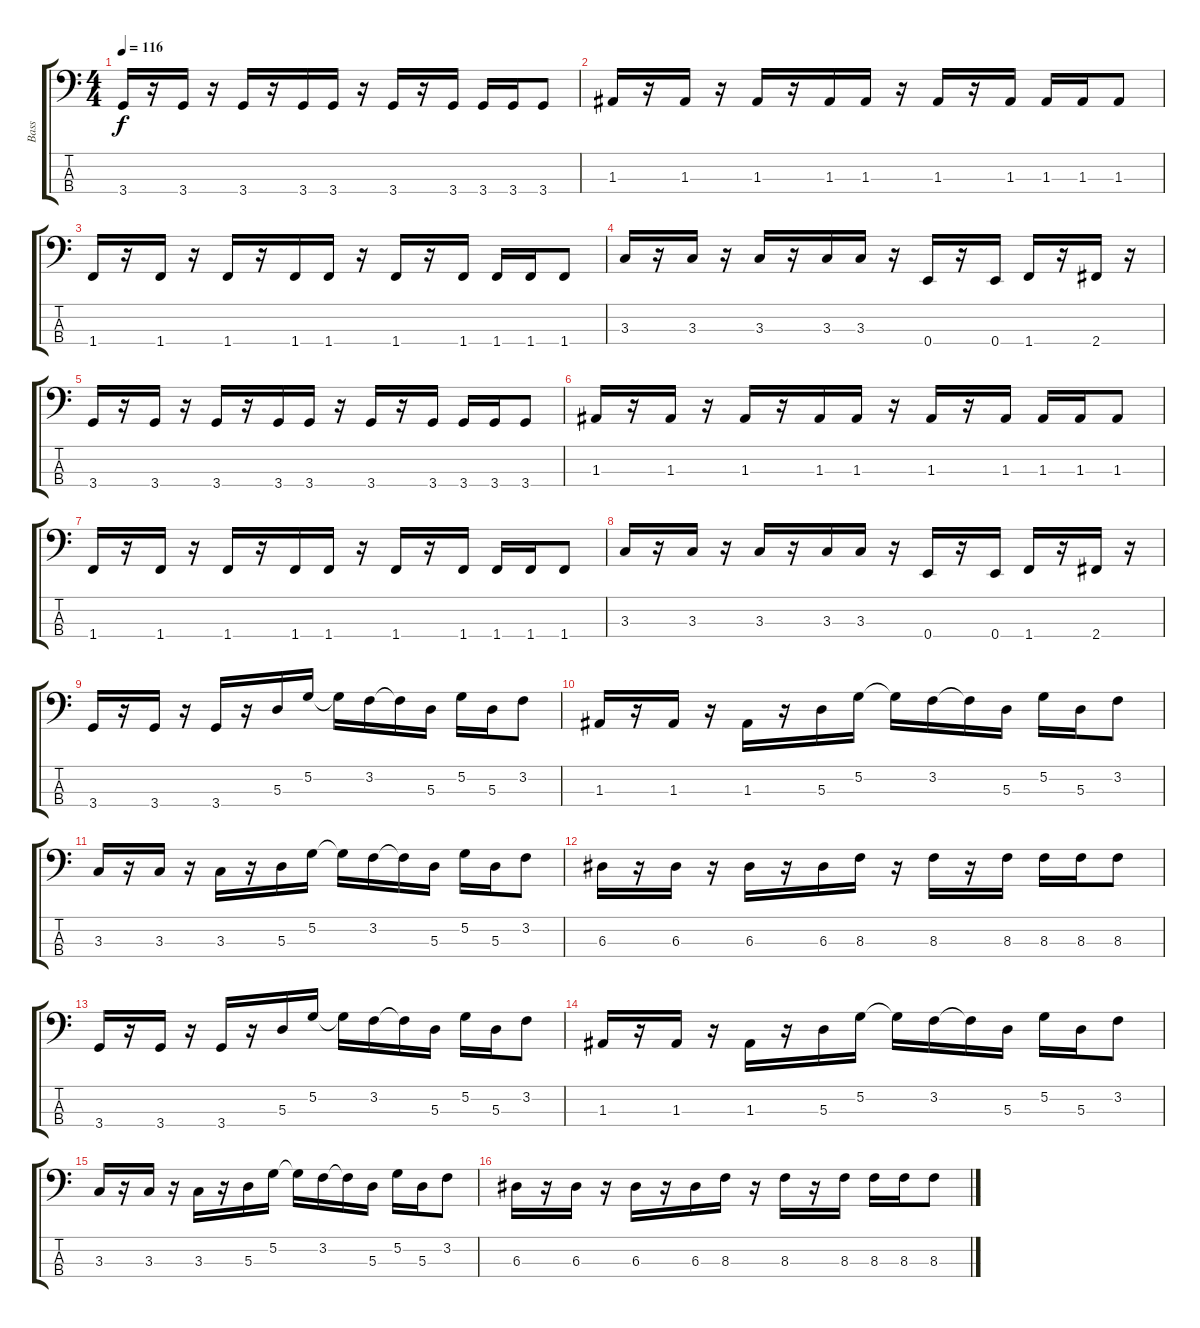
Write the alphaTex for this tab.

\track ("Bass" "Bass") {instrument electricbassfinger}
\staff {score tabs}
\tuning (G2 D2 A1 E1) {hide}
\ts (4 4)
\tempo 116
\clef f4
\ks c
3.4.16{dy f} r.16 3.4.16 r.16 3.4.16 r.16 3.4.16 3.4.16 r.16 3.4.16 r.16 3.4.16 3.4.16 3.4.16 3.4.8 |
1.3.16 r.16 1.3.16 r.16 1.3.16 r.16 1.3.16 1.3.16 r.16 1.3.16 r.16 1.3.16 1.3.16 1.3.16 1.3.8 |
1.4.16 r.16 1.4.16 r.16 1.4.16 r.16 1.4.16 1.4.16 r.16 1.4.16 r.16 1.4.16 1.4.16 1.4.16 1.4.8 |
3.3.16 r.16 3.3.16 r.16 3.3.16 r.16 3.3.16 3.3.16 r.16 0.4.16 r.16 0.4.16 1.4.16 r.16 2.4.16 r.16 |
3.4.16 r.16 3.4.16 r.16 3.4.16 r.16 3.4.16 3.4.16 r.16 3.4.16 r.16 3.4.16 3.4.16 3.4.16 3.4.8 |
1.3.16 r.16 1.3.16 r.16 1.3.16 r.16 1.3.16 1.3.16 r.16 1.3.16 r.16 1.3.16 1.3.16 1.3.16 1.3.8 |
1.4.16 r.16 1.4.16 r.16 1.4.16 r.16 1.4.16 1.4.16 r.16 1.4.16 r.16 1.4.16 1.4.16 1.4.16 1.4.8 |
3.3.16 r.16 3.3.16 r.16 3.3.16 r.16 3.3.16 3.3.16 r.16 0.4.16 r.16 0.4.16 1.4.16 r.16 2.4.16 r.16 |
3.4.16 r.16 3.4.16 r.16 3.4.16 r.16 5.3.16 5.2.16 5.2{t}.16 3.2.16 3.2{t}.16 5.3.16 5.2.16 5.3.16 3.2.8 |
1.3.16 r.16 1.3.16 r.16 1.3.16 r.16 5.3.16 5.2.16 5.2{t}.16 3.2.16 3.2{t}.16 5.3.16 5.2.16 5.3.16 3.2.8 |
3.3.16 r.16 3.3.16 r.16 3.3.16 r.16 5.3.16 5.2.16 5.2{t}.16 3.2.16 3.2{t}.16 5.3.16 5.2.16 5.3.16 3.2.8 |
6.3.16 r.16 6.3.16 r.16 6.3.16 r.16 6.3.16 8.3.16 r.16 8.3.16 r.16 8.3.16 8.3.16 8.3.16 8.3.8 |
3.4.16 r.16 3.4.16 r.16 3.4.16 r.16 5.3.16 5.2.16 5.2{t}.16 3.2.16 3.2{t}.16 5.3.16 5.2.16 5.3.16 3.2.8 |
1.3.16 r.16 1.3.16 r.16 1.3.16 r.16 5.3.16 5.2.16 5.2{t}.16 3.2.16 3.2{t}.16 5.3.16 5.2.16 5.3.16 3.2.8 |
3.3.16 r.16 3.3.16 r.16 3.3.16 r.16 5.3.16 5.2.16 5.2{t}.16 3.2.16 3.2{t}.16 5.3.16 5.2.16 5.3.16 3.2.8 |
6.3.16 r.16 6.3.16 r.16 6.3.16 r.16 6.3.16 8.3.16 r.16 8.3.16 r.16 8.3.16 8.3.16 8.3.16 8.3.8
